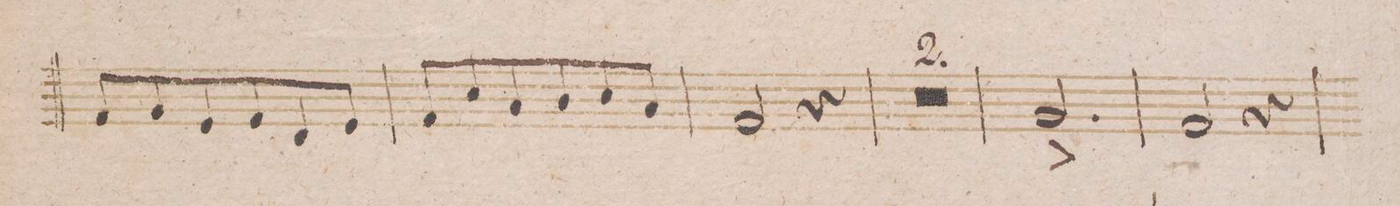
**kern	**dynam
*I"Oboe 2do	*
*clefG2	*
*k[b-]	*
*met(c|)	*
*M3/4	*
8f/L	.
8g/	.
8e/	.
8f/	.
8d/	.
8e/J	.
=145	=145
8f/L	.
8cc/	.
8a/	.
8b-/	.
8cc/	.
8a/J	.
=146	=146
2f/	.
4r	.
=147	=147
1.r	.
=148	=148
=149	=149
2.g^/	.
=150	=150
2f/	.
4r	.
=151	=151
*-	*-
